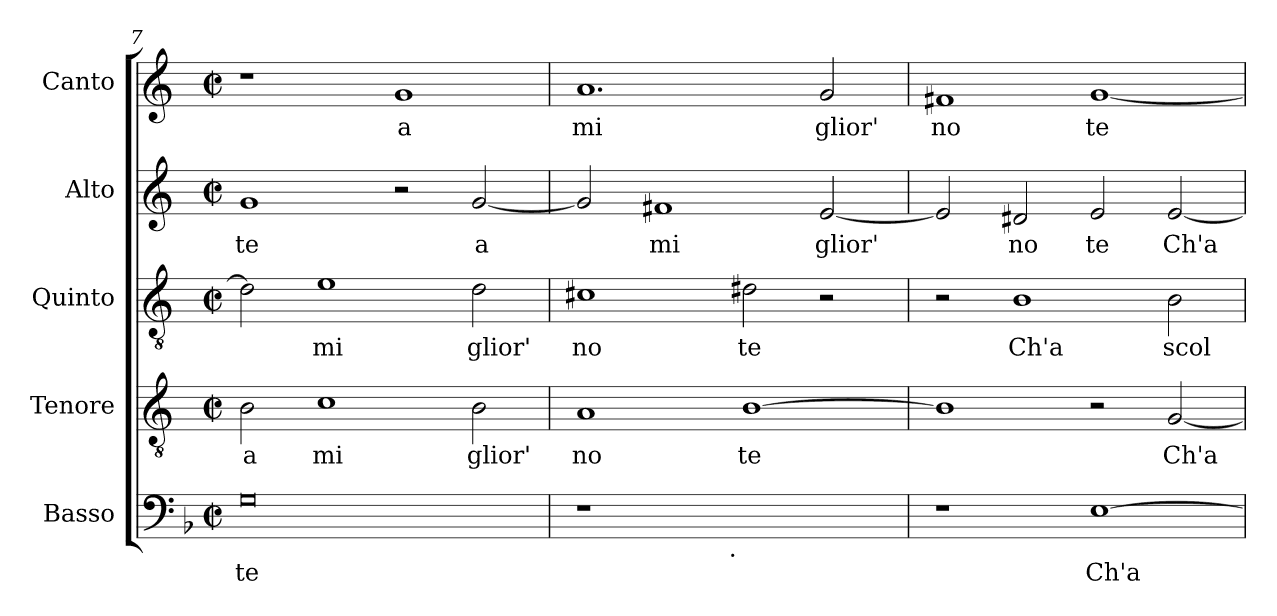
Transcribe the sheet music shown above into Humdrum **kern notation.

**kern	**text	**kern	**text	**kern	**text	**kern	**text	**kern	**text
*part5	*part5	*part4	*part4	*part3	*part3	*part2	*part2	*part1	*part1
*staff5	*staff5	*staff4	*staff4	*staff3	*staff3	*staff2	*staff2	*staff1	*staff1
*I"Basso	*	*I"Tenore	*	*I"Quinto	*	*I"Alto	*	*I"Canto	*
*clefF4	*	*clefGv2	*	*clefGv2	*	*clefG2	*	*clefG2	*
*	*	*ITrd-3c-5	*	*ITrd-3c-5	*	*ITrd-3c-5	*	*ITrd-3c-5	*
*k[b-]	*	*k[b-]	*	*k[b-]	*	*k[b-]	*	*k[b-]	*
*F:	*	*F:	*	*F:	*	*F:	*	*F:	*
*M2/2	*	*M2/2	*	*M2/2	*	*M2/2	*	*M2/2	*
*met(c|)	*	*met(c|)	*	*met(c|)	*	*met(c|)	*	*met(c|)	*
=7	=7	=7	=7	=7	=7	=7	=7	=7	=7
!	!LO:LY:b:cj	!	!LO:LY:b:cj	!	!LO:LY:b:cj	!	!LO:LY:b:cj	!	!
0G	-te	2e\	a	2g\]	.	1cc	te	1r	.
!	!	!	!LO:LY:b:cj	!	!LO:LY:b:cj	!	!	!	!
.	.	1f	mi	1a	mi	.	.	.	.
!	!	!	!	!	!	!	!	!	!LO:LY:b:cj
.	.	.	.	.	.	2r	.	1cc	a
!	!	!	!LO:LY:b:cj	!	!LO:LY:b:cj	!	!LO:LY:b:cj	!	!
.	.	2e\	glior'	2g\	glior'	[<2cc/	a	.	.
=8	=8	=8	=8	=8	=8	=8	=8	=8	=8
!	!	!	!LO:LY:b:cj	!	!LO:LY:b:cj	!	!LO:LY:b:cj	!	!LO:LY:b:cj
*^	*	*	*	*	*	*	*	*	*
1r	2ryy	.	1d	no	1f#X	no	2cc/]	.	1.dd	mi
!	!	!	!	!	!	!	!	!LO:LY:b:cj	!	!
.	4...ryy	.	.	.	.	.	1bn	mi	.	.
!	!LO:TX:b:t=.	!	!	!	!	!	!	!	!	!
.	1ryy	.	.	.	.	.	.	.	.	.
!	!	!	!	!LO:LY:b:cj	!	!LO:LY:b:cj	!	!	!	!
1ryy	.	.	[>1e	te	2g#X\	te	.	.	.	.
!	!	!	!	!	!	!	!	!LO:LY:b:cj	!	!LO:LY:b:cj
.	.	.	.	.	2r	.	[<2a/	glior'	2cc/	glior'
.	32ryy	.	.	.	.	.	.	.	.	.
=9	=9	=9	=9	=9	=9	=9	=9	=9	=9	=9
!	!	!	!	!LO:LY:b:cj	!	!	!	!LO:LY:b:cj	!	!LO:LY:b:cj
*v	*v	*	*	*	*	*	*	*	*	*
1r	.	1e]	.	2r	.	2a/]	.	1bn	no
!	!	!	!	!	!LO:LY:b:cj	!	!LO:LY:b:cj	!	!
.	.	.	.	1e	Ch'a	2g#X/	no	.	.
!	!LO:LY:b:cj	!	!	!	!	!	!LO:LY:b:cj	!	!LO:LY:b:cj
[>1E	Ch'a-	2r	.	.	.	2a/	te	[<1cc	te
!	!	!	!LO:LY:b:cj	!	!LO:LY:b:cj	!	!LO:LY:b:cj	!	!
.	.	[<2c/	Ch'a	2e\	scol	[<2a/	Ch'a	.	.
=	=	=	=	=	=	=	=	=	=
*-	*-	*-	*-	*-	*-	*-	*-	*-	*-
